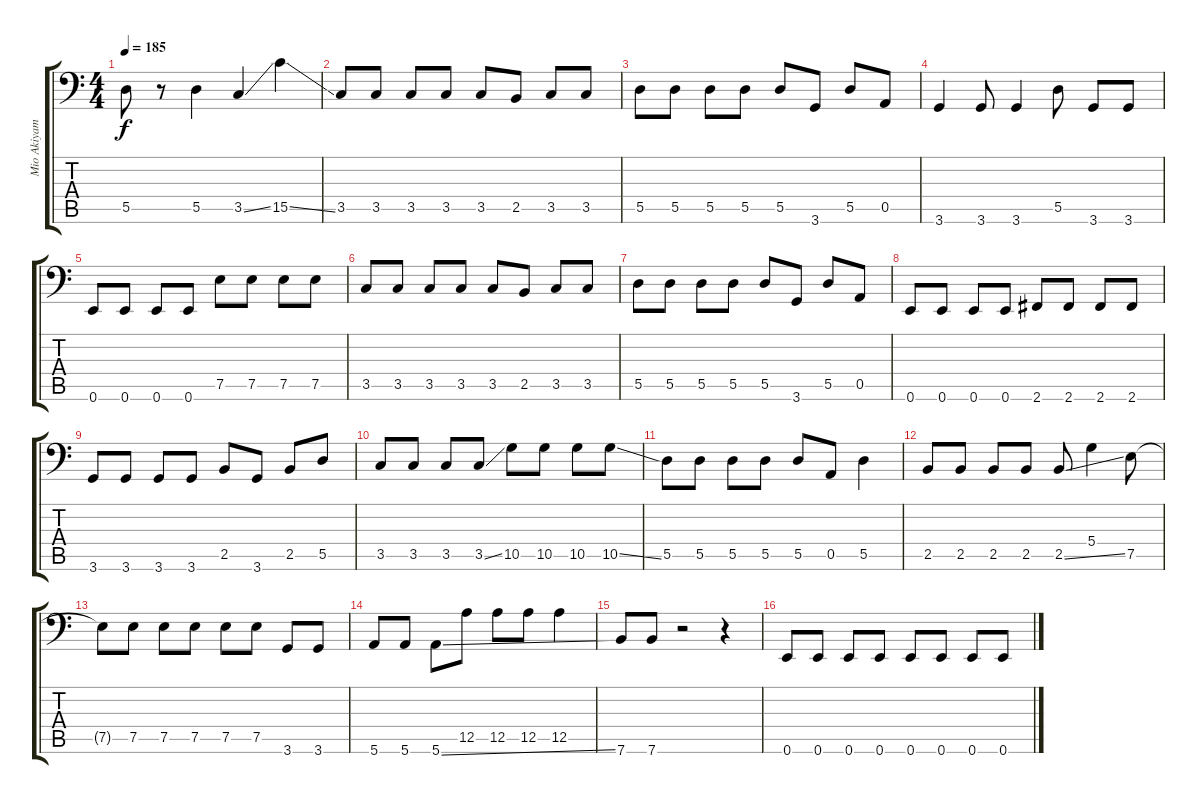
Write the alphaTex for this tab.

\track ("Mio Akiyama" "Mio Akiyam") {instrument electricbassfinger}
\staff {score tabs}
\tuning (E3 B2 G2 D2 A1 E1) {hide}
\ts (4 4)
\tempo 185
\clef f4
\ks c
5.5.8{dy f} r.8 5.5.4 3.5{ss}.4 15.5{ss}.4 |
3.5.8 3.5.8 3.5.8 3.5.8 3.5.8 2.5.8 3.5.8 3.5.8 |
5.5.8 5.5.8 5.5.8 5.5.8 5.5.8 3.6.8 5.5.8 0.5.8 |
3.6.4 3.6.8 3.6.4 5.5.8 3.6.8 3.6.8 |
0.6.8 0.6.8 0.6.8 0.6.8 7.5.8 7.5.8 7.5.8 7.5.8 |
3.5.8 3.5.8 3.5.8 3.5.8 3.5.8 2.5.8 3.5.8 3.5.8 |
5.5.8 5.5.8 5.5.8 5.5.8 5.5.8 3.6.8 5.5.8 0.5.8 |
0.6.8 0.6.8 0.6.8 0.6.8 2.6.8 2.6.8 2.6.8 2.6.8 |
3.6.8 3.6.8 3.6.8 3.6.8 2.5.8 3.6.8 2.5.8 5.5.8 |
3.5.8 3.5.8 3.5.8 3.5{ss}.8 10.5.8 10.5.8 10.5.8 10.5{ss}.8 |
5.5.8 5.5.8 5.5.8 5.5.8 5.5.8 0.5.8 5.5.4 |
2.5.8 2.5.8 2.5.8 2.5.8 2.5{ss}.8 5.4.4 7.5.8 |
7.5{t}.8 7.5.8 7.5.8 7.5.8 7.5.8 7.5.8 3.6.8 3.6.8 |
5.6.8 5.6.8 5.6{ss}.8 12.5.8 12.5.8 12.5.8 12.5.4 |
7.6.8 7.6.8 r.2 r.4 |
0.6.8 0.6.8 0.6.8 0.6.8 0.6.8 0.6.8 0.6.8 0.6.8
